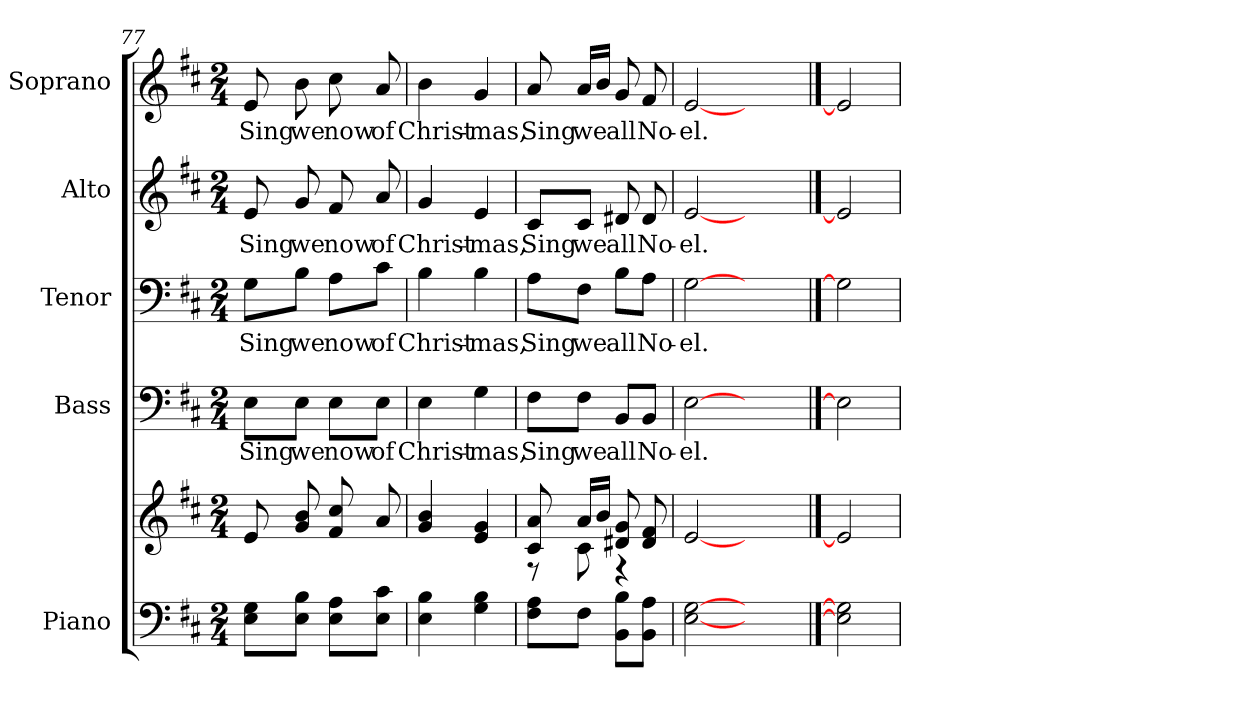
**kern	**kern	**kern	**text	**kern	**text	**kern	**text	**kern	**text
*part5	*part5	*part4	*part4	*part3	*part3	*part2	*part2	*part1	*part1
*staff6	*staff5	*staff4	*staff4	*staff3	*staff3	*staff2	*staff2	*staff1	*staff1
*I"Piano	*	*I"Bass	*	*I"Tenor	*	*I"Alto	*	*I"Soprano	*
*I'Pno.	*	*I'B.	*	*I'T.	*	*I'A.	*	*I'S.	*
!!LO:PB:g=z
*clefF4	*clefG2	*clefF4	*	*clefF4	*	*clefG2	*	*clefG2	*
*k[f#c#]	*k[f#c#]	*k[f#c#]	*	*k[f#c#]	*	*k[f#c#]	*	*k[f#c#]	*
*D:	*D:	*D:	*	*D:	*	*D:	*	*D:	*
*M2/4	*M2/4	*M2/4	*	*M2/4	*	*M2/4	*	*M2/4	*
=77	=77	=77	=77	=77	=77	=77	=77	=77	=77
!	!	!	!LO:LY:b:color=#000000	!	!	!	!	!	!
!	!	!	!	!	!LO:LY:b:color=#000000	!	!	!	!
!	!	!	!	!	!	!	!LO:LY:b:color=#000000	!	!
!	!	!	!	!	!	!	!	!	!LO:LY:b:color=#000000
8Ei\ 8Gi\L	8ei/	8Ei\L	Sing	8Gi\L	Sing	8ei/	Sing	8ei/	Sing
!	!	!	!LO:LY:b:color=#000000	!	!	!	!	!	!
!	!	!	!	!	!LO:LY:b:color=#000000	!	!	!	!
!	!	!	!	!	!	!	!LO:LY:b:color=#000000	!	!
!	!	!	!	!	!	!	!	!	!LO:LY:b:color=#000000
8Ei\ 8Bi\J	8gi/ 8bi	8Ei\J	we	8Bi\J	we	8gi/	we	8bi\	we
!	!	!	!LO:LY:b:color=#000000	!	!	!	!	!	!
!	!	!	!	!	!LO:LY:b:color=#000000	!	!	!	!
!	!	!	!	!	!	!	!LO:LY:b:color=#000000	!	!
!	!	!	!	!	!	!	!	!	!LO:LY:b:color=#000000
8Ei\ 8Ai\L	8f#i/ 8cc#i	8Ei\L	now	8Ai\L	now	8f#i/	now	8cc#i\	now
!	!	!	!LO:LY:b:color=#000000	!	!	!	!	!	!
!	!	!	!	!	!LO:LY:b:color=#000000	!	!	!	!
!	!	!	!	!	!	!	!LO:LY:b:color=#000000	!	!
!	!	!	!	!	!	!	!	!	!LO:LY:b:color=#000000
8Ei\ 8c#i\J	8ai/	8Ei\J	of	8c#i\J	of	8ai/	of	8ai/	of
=78	=78	=78	=78	=78	=78	=78	=78	=78	=78
!	!	!	!LO:LY:b:color=#000000	!	!	!	!	!	!
!	!	!	!	!	!LO:LY:b:color=#000000	!	!	!	!
!	!	!	!	!	!	!	!LO:LY:b:color=#000000	!	!
!	!	!	!	!	!	!	!	!	!LO:LY:b:color=#000000
4Ei\ 4Bi	4gi/ 4bi	4Ei\	Christ-	4Bi\	Christ-	4gi/	Christ-	4bi\	Christ-
!	!	!	!LO:LY:b:color=#000000	!	!	!	!	!	!
!	!	!	!	!	!LO:LY:b:color=#000000	!	!	!	!
!	!	!	!	!	!	!	!LO:LY:b:color=#000000	!	!
!	!	!	!	!	!	!	!	!	!LO:LY:b:color=#000000
4Gi\ 4Bi	4ei/ 4gi	4Gi\	-mas,	4Bi\	-mas,	4ei/	-mas,	4gi/	-mas,
!!LO:PB:g=z
=79	=79	=79	=79	=79	=79	=79	=79	=79	=79
*	*^	*	*	*	*	*	*	*	*
!	!	!	!	!LO:LY:b:color=#000000	!	!	!	!	!	!
!	!	!	!	!	!	!LO:LY:b:color=#000000	!	!	!	!
!	!	!	!	!	!	!	!	!LO:LY:b:color=#000000	!	!
!	!	!	!	!	!	!	!	!	!	!LO:LY:b:color=#000000
8F#i\ 8Ai\L	8c#i/ 8ai	8r	8F#i\L	Sing	8Ai\L	Sing	8c#i/L	Sing	8ai/	Sing
!	!	!	!	!LO:LY:b:color=#000000	!	!	!	!	!	!
!	!	!	!	!	!	!LO:LY:b:color=#000000	!	!	!	!
!	!	!	!	!	!	!	!	!LO:LY:b:color=#000000	!	!
!	!	!	!	!	!	!	!	!	!	!LO:LY:b:color=#000000
8F#i\J	16ai/LL	8c#i\	8F#i\J	we	8F#i\J	we	8c#i/J	we	16ai/LL	we
.	16bi/JJ	.	.	.	.	.	.	.	16bi/JJ	.
!	!	!	!	!LO:LY:b:color=#000000	!	!	!	!	!	!
!	!	!	!	!	!	!LO:LY:b:color=#000000	!	!	!	!
!	!	!	!	!	!	!	!	!LO:LY:b:color=#000000	!	!
!	!	!	!	!	!	!	!	!	!	!LO:LY:b:color=#000000
8BBi\ 8Bi\L	8d#Xi/ 8gi	4r	8BBi/L	all	8Bi\L	all	8d#Xi/	all	8gi/	all
!	!	!	!	!LO:LY:b:color=#000000	!	!	!	!	!	!
!	!	!	!	!	!	!LO:LY:b:color=#000000	!	!	!	!
!	!	!	!	!	!	!	!	!LO:LY:b:color=#000000	!	!
!	!	!	!	!	!	!	!	!	!	!LO:LY:b:color=#000000
8BBi\ 8Ai\J	8d#i/ 8f#i	.	8BBi/J	No-	8Ai\J	No-	8d#i/	No-	8f#i/	No-
*	*v	*v	*	*	*	*	*	*	*	*
=80	=80	=80	=80	=80	=80	=80	=80	=80	=80
!	!	!	!LO:LY:b:color=#000000	!	!	!	!	!	!
!	!	!	!	!	!LO:LY:b:color=#000000	!	!	!	!
!	!	!	!	!	!	!	!LO:LY:b:color=#000000	!	!
!	!	!	!	!	!	!	!	!	!LO:LY:b:color=#000000
[2Ei [2Gi	[2ei	[2Ei	-el.	[2Gi	-el.	[2ei	-el.	[2ei	-el.
2ryy	2ryy	2ryy	.	2ryy	.	2ryy	.	2ryy	.
==81	==81	==81	==81	==81	==81	==81	==81	==81	==81
2Ei] 2Gi]	2ei]	2Ei]	.	2Gi]	.	2ei]	.	2ei]	.
=	=	=	=	=	=	=	=	=	=
*-	*-	*-	*-	*-	*-	*-	*-	*-	*-
